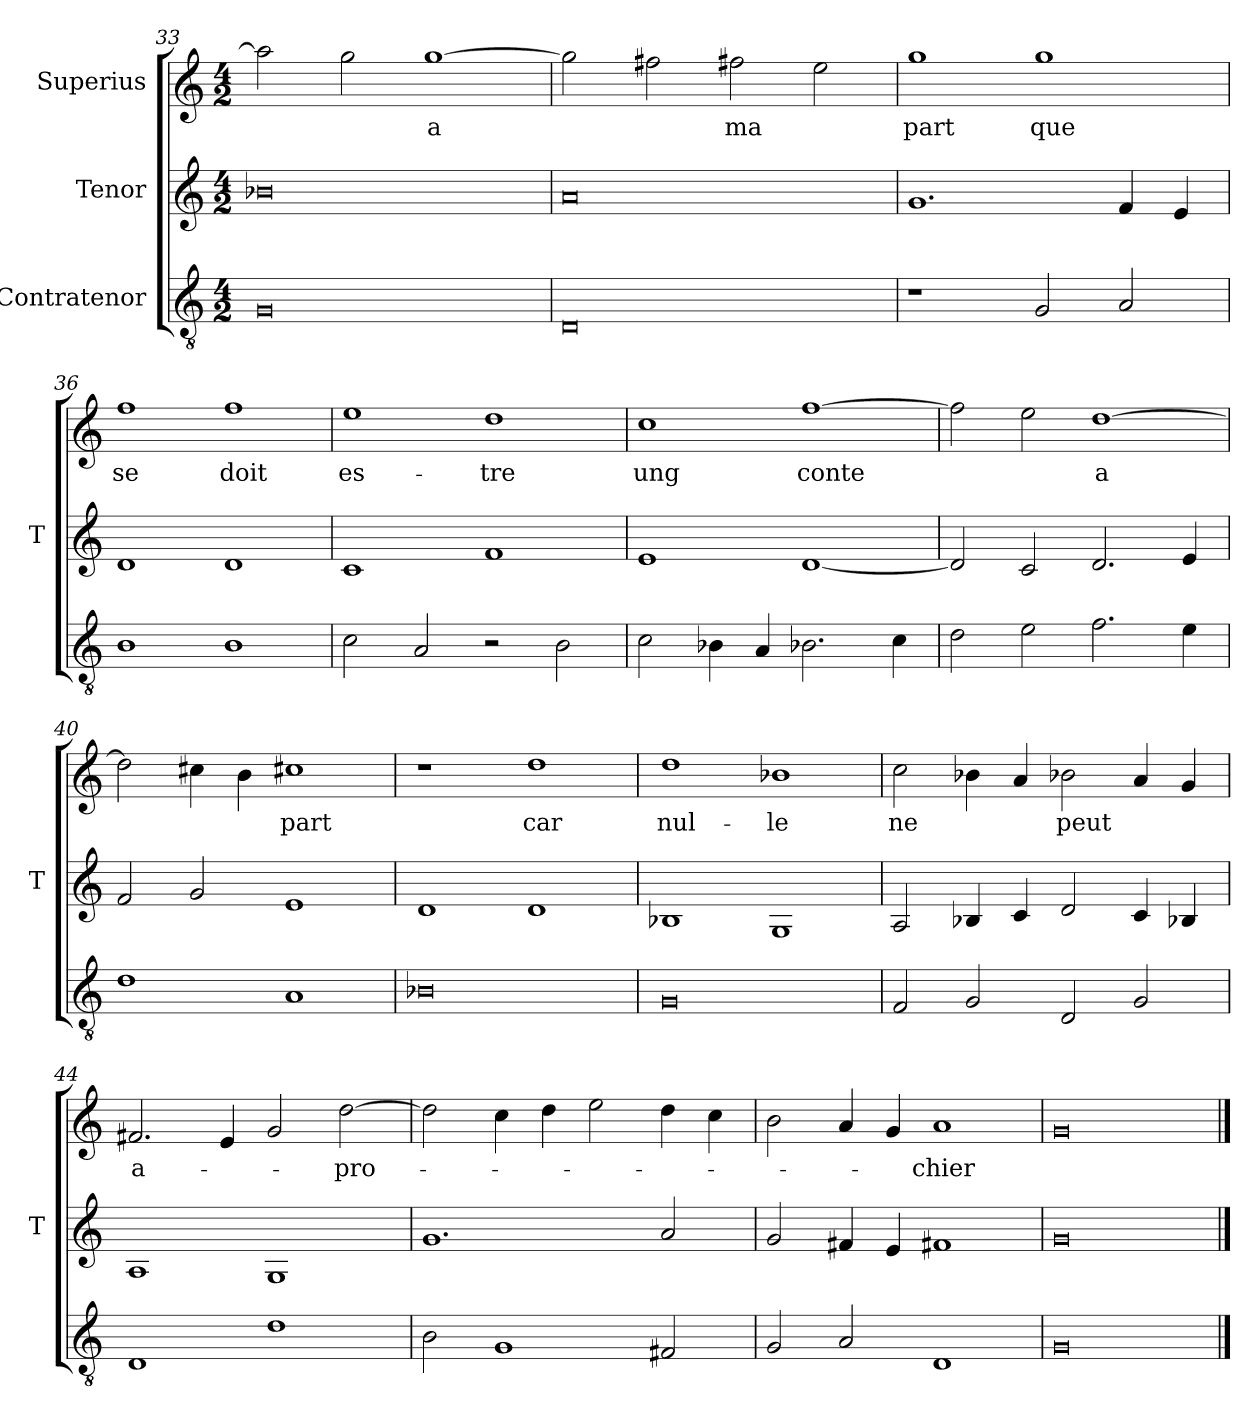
**kern	**kern	**kern	**text
*part3	*part2	*part1	*part1
*staff3	*staff2	*staff1	*staff1
*I"Contratenor	*I"Tenor	*I"Superius	*
*	*I'T	*	*
*clefGv2	*clefG2	*clefG2	*
*M4/2	*M4/2	*M4/2	*
=33	=33	=33	=33
0G	0b-X	2aa]	.
.	.	2gg	.
.	.	[1gg	-a
=34	=34	=34	=34
0D	0a	2gg]	.
.	.	2ff#X	.
.	.	2ff#X	-ma
.	.	2ee	.
=35	=35	=35	=35
1r	1.g	1gg	-part
2G	.	1gg	-que
2A	4f	.	.
.	4e	.	.
=36	=36	=36	=36
1B	1d	1ff	-se
1B	1d	1ff	-doit
=37	=37	=37	=37
2c	1c	1ee	es-
2A	.	.	.
2r	1f	1dd	-tre
2B	.	.	.
=38	=38	=38	=38
2c	1e	1cc	-ung
4B-X	.	.	.
4A	.	.	.
2.B-X	[1d	[1ff	-conte
4c	.	.	.
=39	=39	=39	=39
2d	2d]	2ff]	.
2e	2c	2ee	.
2.f	2.d	[1dd	-a
4e	4e	.	.
=40	=40	=40	=40
1d	2f	2dd]	.
.	2g	4cc#X	.
.	.	4b	.
1A	1e	1cc#X	-part
=41	=41	=41	=41
0B-X	1d	1r	.
.	1d	1dd	-car
=42	=42	=42	=42
0G	1B-X	1dd	nul-
.	1G	1b-X	-le
=43	=43	=43	=43
2F	2A	2cc	-ne
2G	4B-X	4b-X	.
.	4c	4a	.
2D	2d	2b-X	-peut
2G	4c	4a	.
.	4B-X	4g	.
=44	=44	=44	=44
1D	1A	2.f#X	a-
.	.	4e	.
1d	1G	2g	.
.	.	[2dd	-pro-
=45	=45	=45	=45
2B	1.g	2dd]	.
1G	.	4cc	.
.	.	4dd	.
.	.	2ee	.
2F#X	2a	4dd	.
.	.	4cc	.
=46	=46	=46	=46
2G	2g	2b	.
2A	4f#X	4a	.
.	4e	4g	.
1D	1f#X	1a	-chier
=47	=47	=47	=47
0G	0g	0g	.
==	==	==	==
*-	*-	*-	*-
